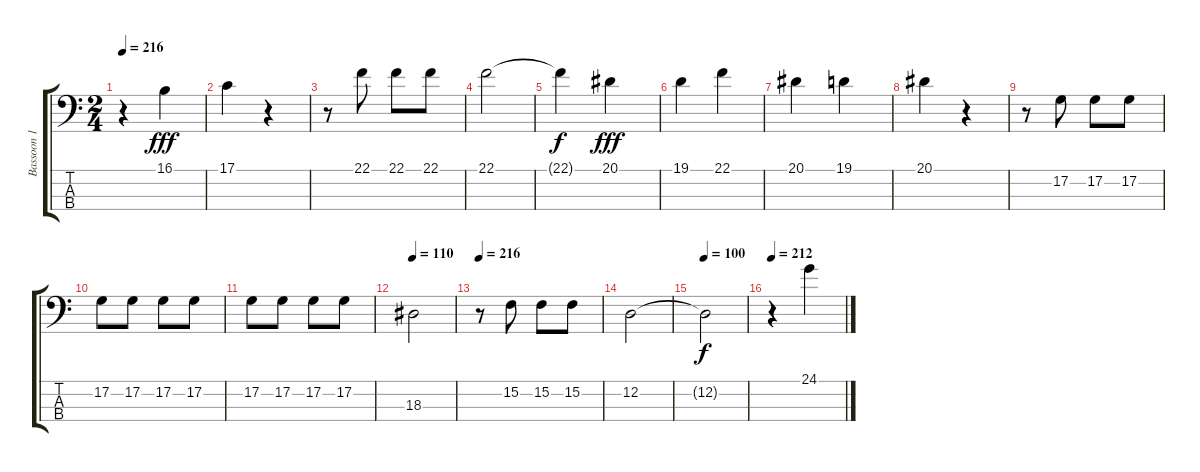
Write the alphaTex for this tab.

\track ("Bassoon 1" "Bassoon 1") {instrument bassoon}
\staff {score tabs}
\tuning (G2 D2 A1 E1) {hide}
\ts (2 4)
\tempo 216
\clef f4
\ks c
r.4{dy fff} 16.1.4 |
17.1.4 r.4 |
r.8 22.1.8 22.1.8 22.1.8 |
22.1.2 |
22.1{t}.4{dy f} 20.1.4{dy fff} |
19.1.4 22.1.4 |
20.1.4 19.1.4 |
20.1.4 r.4 |
r.8 17.2.8 17.2.8 17.2.8 |
17.2.8 17.2.8 17.2.8 17.2.8 |
17.2.8 17.2.8 17.2.8 17.2.8 |
\tempo 110
18.3.2 |
\tempo 216
r.8 15.2.8 15.2.8 15.2.8 |
12.2.2 |
\tempo 100
12.2{t}.2{dy f} |
\tempo 212
r.4 24.1.4
